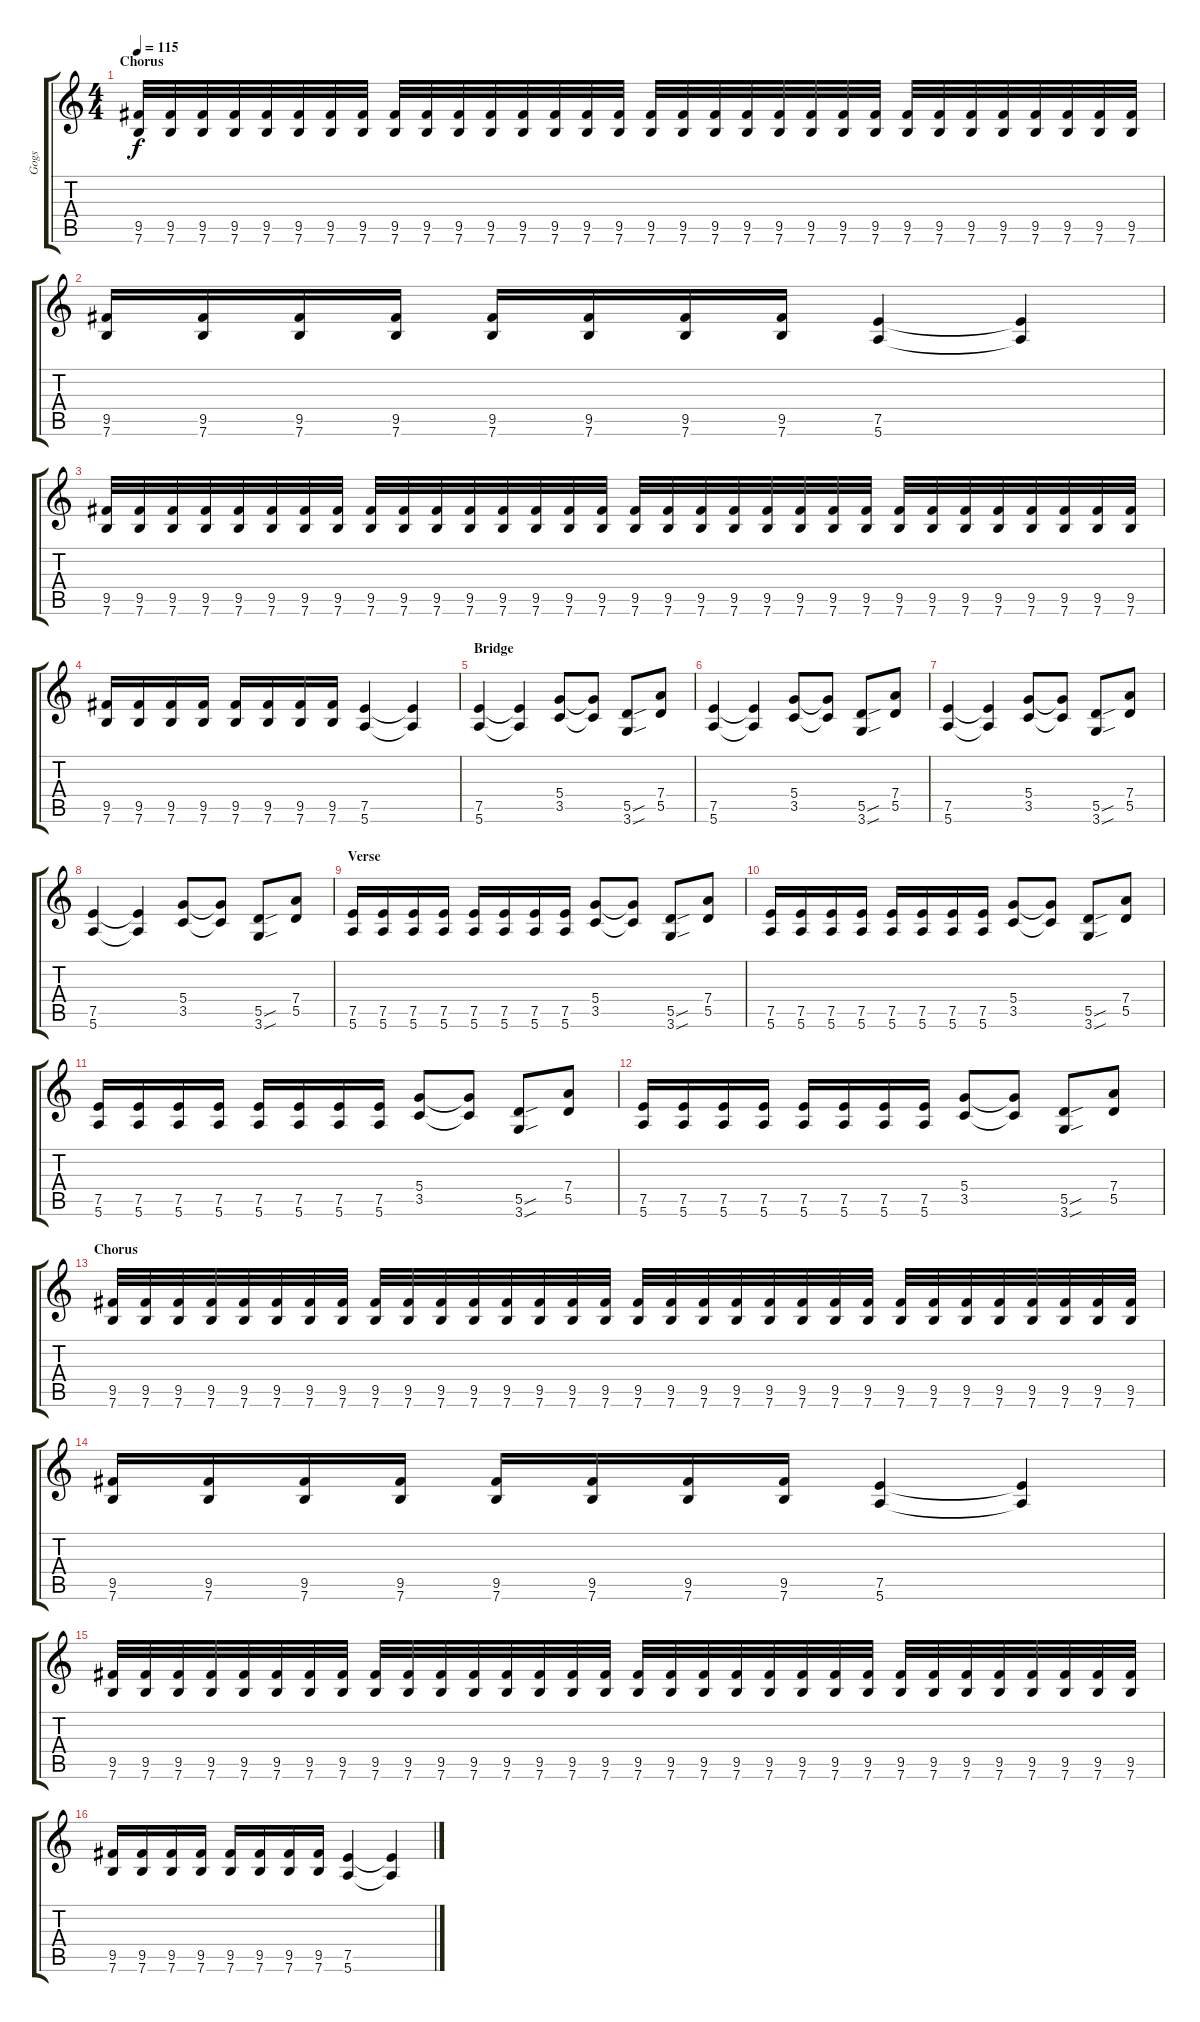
\track ("Gogs" "Gogs") {instrument distortionguitar}
\staff {score tabs}
\tuning (E4 B3 G3 D3 A2 E2) {hide}
\ts (4 4)
\section ("" "Chorus")
\tempo 115
\clef g2
\ks c
(9.5 7.6).32{dy f} (9.5 7.6).32 (9.5 7.6).32 (9.5 7.6).32 (9.5 7.6).32 (9.5 7.6).32 (9.5 7.6).32 (9.5 7.6).32 (9.5 7.6).32 (9.5 7.6).32 (9.5 7.6).32 (9.5 7.6).32 (9.5 7.6).32 (9.5 7.6).32 (9.5 7.6).32 (9.5 7.6).32 (9.5 7.6).32 (9.5 7.6).32 (9.5 7.6).32 (9.5 7.6).32 (9.5 7.6).32 (9.5 7.6).32 (9.5 7.6).32 (9.5 7.6).32 (9.5 7.6).32 (9.5 7.6).32 (9.5 7.6).32 (9.5 7.6).32 (9.5 7.6).32 (9.5 7.6).32 (9.5 7.6).32 (9.5 7.6).32 |
(9.5 7.6).16 (9.5 7.6).16 (9.5 7.6).16 (9.5 7.6).16 (9.5 7.6).16 (9.5 7.6).16 (9.5 7.6).16 (9.5 7.6).16 (7.5 5.6).4 (7.5{t} 5.6{t}).4 |
(9.5 7.6).32 (9.5 7.6).32 (9.5 7.6).32 (9.5 7.6).32 (9.5 7.6).32 (9.5 7.6).32 (9.5 7.6).32 (9.5 7.6).32 (9.5 7.6).32 (9.5 7.6).32 (9.5 7.6).32 (9.5 7.6).32 (9.5 7.6).32 (9.5 7.6).32 (9.5 7.6).32 (9.5 7.6).32 (9.5 7.6).32 (9.5 7.6).32 (9.5 7.6).32 (9.5 7.6).32 (9.5 7.6).32 (9.5 7.6).32 (9.5 7.6).32 (9.5 7.6).32 (9.5 7.6).32 (9.5 7.6).32 (9.5 7.6).32 (9.5 7.6).32 (9.5 7.6).32 (9.5 7.6).32 (9.5 7.6).32 (9.5 7.6).32 |
(9.5 7.6).16 (9.5 7.6).16 (9.5 7.6).16 (9.5 7.6).16 (9.5 7.6).16 (9.5 7.6).16 (9.5 7.6).16 (9.5 7.6).16 (7.5 5.6).4 (7.5{t} 5.6{t}).4 |
\section ("" "Bridge")
(7.5 5.6).4 (7.5{t} 5.6{t}).4 (5.4 3.5).8 (5.4{t} 3.5{t}).8 (5.5{sou} 3.6{sou}).8 (7.4 5.5).8 |
(7.5 5.6).4 (7.5{t} 5.6{t}).4 (5.4 3.5).8 (5.4{t} 3.5{t}).8 (5.5{sou} 3.6{sou}).8 (7.4 5.5).8 |
(7.5 5.6).4 (7.5{t} 5.6{t}).4 (5.4 3.5).8 (5.4{t} 3.5{t}).8 (5.5{sou} 3.6{sou}).8 (7.4 5.5).8 |
(7.5 5.6).4 (7.5{t} 5.6{t}).4 (5.4 3.5).8 (5.4{t} 3.5{t}).8 (5.5{sou} 3.6{sou}).8 (7.4 5.5).8 |
\section ("" "Verse")
(7.5 5.6).16 (7.5 5.6).16 (7.5 5.6).16 (7.5 5.6).16 (7.5 5.6).16 (7.5 5.6).16 (7.5 5.6).16 (7.5 5.6).16 (5.4 3.5).8 (5.4{t} 3.5{t}).8 (5.5{sou} 3.6{sou}).8 (7.4 5.5).8 |
(7.5 5.6).16 (7.5 5.6).16 (7.5 5.6).16 (7.5 5.6).16 (7.5 5.6).16 (7.5 5.6).16 (7.5 5.6).16 (7.5 5.6).16 (5.4 3.5).8 (5.4{t} 3.5{t}).8 (5.5{sou} 3.6{sou}).8 (7.4 5.5).8 |
(7.5 5.6).16 (7.5 5.6).16 (7.5 5.6).16 (7.5 5.6).16 (7.5 5.6).16 (7.5 5.6).16 (7.5 5.6).16 (7.5 5.6).16 (5.4 3.5).8 (5.4{t} 3.5{t}).8 (5.5{sou} 3.6{sou}).8 (7.4 5.5).8 |
(7.5 5.6).16 (7.5 5.6).16 (7.5 5.6).16 (7.5 5.6).16 (7.5 5.6).16 (7.5 5.6).16 (7.5 5.6).16 (7.5 5.6).16 (5.4 3.5).8 (5.4{t} 3.5{t}).8 (5.5{sou} 3.6{sou}).8 (7.4 5.5).8 |
\section ("" "Chorus")
(9.5 7.6).32 (9.5 7.6).32 (9.5 7.6).32 (9.5 7.6).32 (9.5 7.6).32 (9.5 7.6).32 (9.5 7.6).32 (9.5 7.6).32 (9.5 7.6).32 (9.5 7.6).32 (9.5 7.6).32 (9.5 7.6).32 (9.5 7.6).32 (9.5 7.6).32 (9.5 7.6).32 (9.5 7.6).32 (9.5 7.6).32 (9.5 7.6).32 (9.5 7.6).32 (9.5 7.6).32 (9.5 7.6).32 (9.5 7.6).32 (9.5 7.6).32 (9.5 7.6).32 (9.5 7.6).32 (9.5 7.6).32 (9.5 7.6).32 (9.5 7.6).32 (9.5 7.6).32 (9.5 7.6).32 (9.5 7.6).32 (9.5 7.6).32 |
(9.5 7.6).16 (9.5 7.6).16 (9.5 7.6).16 (9.5 7.6).16 (9.5 7.6).16 (9.5 7.6).16 (9.5 7.6).16 (9.5 7.6).16 (7.5 5.6).4 (7.5{t} 5.6{t}).4 |
(9.5 7.6).32 (9.5 7.6).32 (9.5 7.6).32 (9.5 7.6).32 (9.5 7.6).32 (9.5 7.6).32 (9.5 7.6).32 (9.5 7.6).32 (9.5 7.6).32 (9.5 7.6).32 (9.5 7.6).32 (9.5 7.6).32 (9.5 7.6).32 (9.5 7.6).32 (9.5 7.6).32 (9.5 7.6).32 (9.5 7.6).32 (9.5 7.6).32 (9.5 7.6).32 (9.5 7.6).32 (9.5 7.6).32 (9.5 7.6).32 (9.5 7.6).32 (9.5 7.6).32 (9.5 7.6).32 (9.5 7.6).32 (9.5 7.6).32 (9.5 7.6).32 (9.5 7.6).32 (9.5 7.6).32 (9.5 7.6).32 (9.5 7.6).32 |
(9.5 7.6).16 (9.5 7.6).16 (9.5 7.6).16 (9.5 7.6).16 (9.5 7.6).16 (9.5 7.6).16 (9.5 7.6).16 (9.5 7.6).16 (7.5 5.6).4 (7.5{t} 5.6{t}).4
